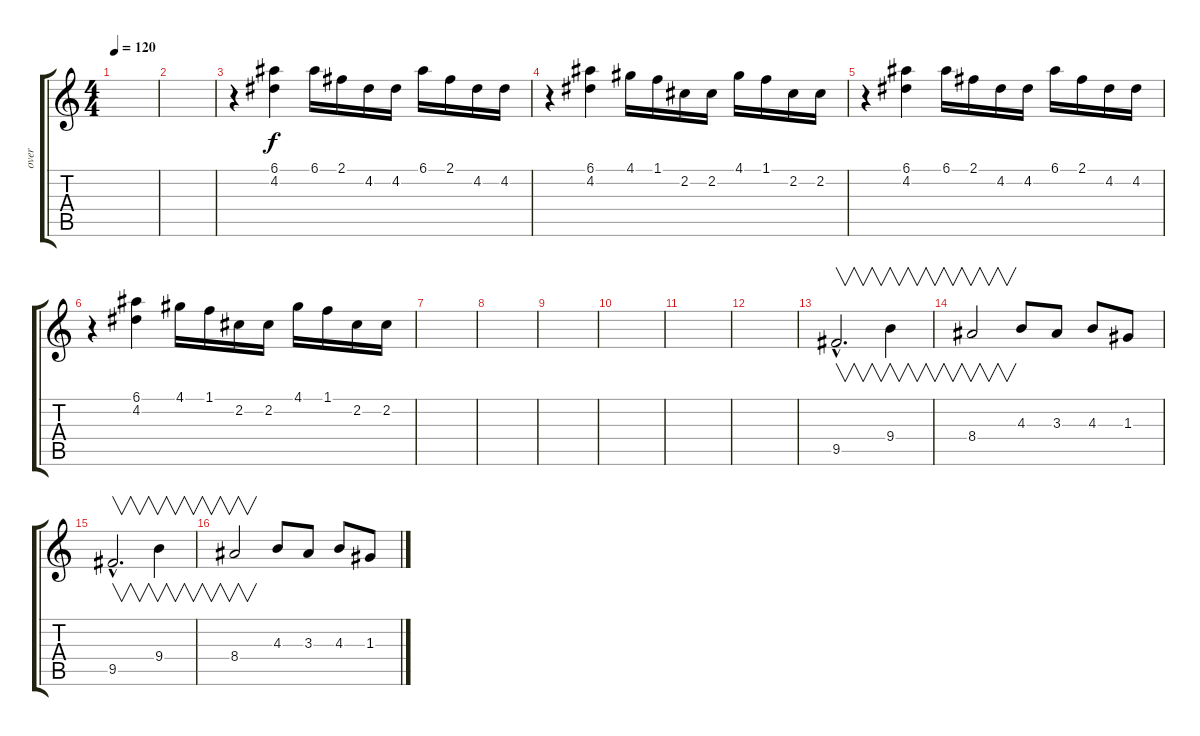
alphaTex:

\track ("over" "over") {instrument overdrivenguitar}
\staff {score tabs}
\tuning (E4 B3 G3 D3 A2 D2) {hide}
\ts (4 4)
\tempo 120
\clef g2
\ks c
|
|
r.4 (6.1 4.2).4 6.1.16 2.1.16 4.2.16 4.2.16 6.1.16 2.1.16 4.2.16 4.2.16 |
r.4 (6.1 4.2).4 4.1.16 1.1.16 2.2.16 2.2.16 4.1.16 1.1.16 2.2.16 2.2.16 |
r.4 (6.1 4.2).4 6.1.16 2.1.16 4.2.16 4.2.16 6.1.16 2.1.16 4.2.16 4.2.16 |
r.4 (6.1 4.2).4 4.1.16 1.1.16 2.2.16 2.2.16 4.1.16 1.1.16 2.2.16 2.2.16 |
|
|
|
|
|
|
9.5{hac}.2{v d} 9.4.4{v} |
8.4.2{v} 4.3.8 3.3.8 4.3.8 1.3.8 |
9.5{hac}.2{v d} 9.4.4{v} |
8.4.2{v} 4.3.8 3.3.8 4.3.8 1.3.8
